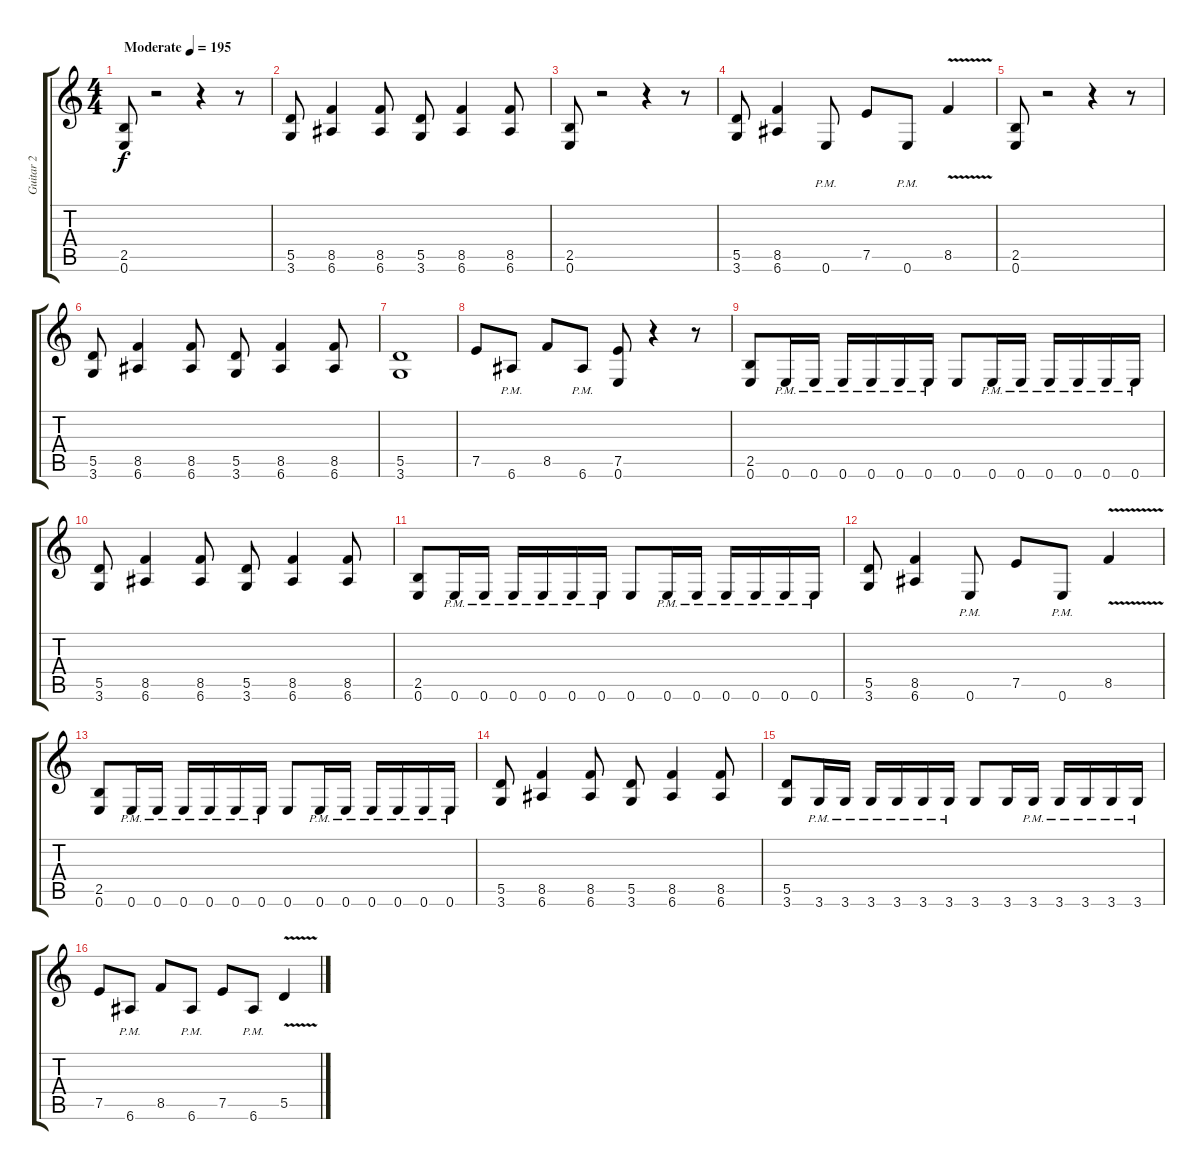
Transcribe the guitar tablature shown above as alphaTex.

\track ("Guitar 2" "Guitar 2") {instrument distortionguitar}
\staff {score tabs}
\tuning (E4 B3 G3 D3 A2 E2) {hide}
\ts (4 4)
\tempo (195 "Moderate")
\clef g2
\ks c
(2.5 0.6).8{dy f instrument distortionguitar} r.2 r.4 r.8 |
(5.5 3.6).8 (8.5 6.6).4 (8.5 6.6).8 (5.5 3.6).8 (8.5 6.6).4 (8.5 6.6).8 |
(2.5 0.6).8 r.2 r.4 r.8 |
(5.5 3.6).8 (8.5 6.6).4 0.6{pm}.8 7.5.8 0.6{pm}.8 8.5{v}.4 |
(2.5 0.6).8 r.2 r.4 r.8 |
(5.5 3.6).8 (8.5 6.6).4 (8.5 6.6).8 (5.5 3.6).8 (8.5 6.6).4 (8.5 6.6).8 |
(5.5 3.6).1 |
7.5.8 6.6{pm}.8 8.5.8 6.6{pm}.8 (7.5 0.6).8 r.4 r.8 |
(2.5 0.6).8 0.6{pm}.16 0.6{pm}.16 0.6{pm}.16 0.6{pm}.16 0.6{pm}.16 0.6{pm}.16 0.6.8 0.6{pm}.16 0.6{pm}.16 0.6{pm}.16 0.6{pm}.16 0.6{pm}.16 0.6{pm}.16 |
(5.5 3.6).8 (8.5 6.6).4 (8.5 6.6).8 (5.5 3.6).8 (8.5 6.6).4 (8.5 6.6).8 |
(2.5 0.6).8 0.6{pm}.16 0.6{pm}.16 0.6{pm}.16 0.6{pm}.16 0.6{pm}.16 0.6{pm}.16 0.6.8 0.6{pm}.16 0.6{pm}.16 0.6{pm}.16 0.6{pm}.16 0.6{pm}.16 0.6{pm}.16 |
(5.5 3.6).8 (8.5 6.6).4 0.6{pm}.8 7.5.8 0.6{pm}.8 8.5{v}.4 |
(2.5 0.6).8 0.6{pm}.16 0.6{pm}.16 0.6{pm}.16 0.6{pm}.16 0.6{pm}.16 0.6{pm}.16 0.6.8 0.6{pm}.16 0.6{pm}.16 0.6{pm}.16 0.6{pm}.16 0.6{pm}.16 0.6{pm}.16 |
(5.5 3.6).8 (8.5 6.6).4 (8.5 6.6).8 (5.5 3.6).8 (8.5 6.6).4 (8.5 6.6).8 |
(5.5 3.6).8 3.6{pm}.16 3.6{pm}.16 3.6{pm}.16 3.6{pm}.16 3.6{pm}.16 3.6{pm}.16 3.6.8 3.6.16 3.6{pm}.16 3.6{pm}.16 3.6{pm}.16 3.6{pm}.16 3.6{pm}.16 |
7.5.8 6.6{pm}.8 8.5.8 6.6{pm}.8 7.5.8 6.6{pm}.8 5.5{v}.4
